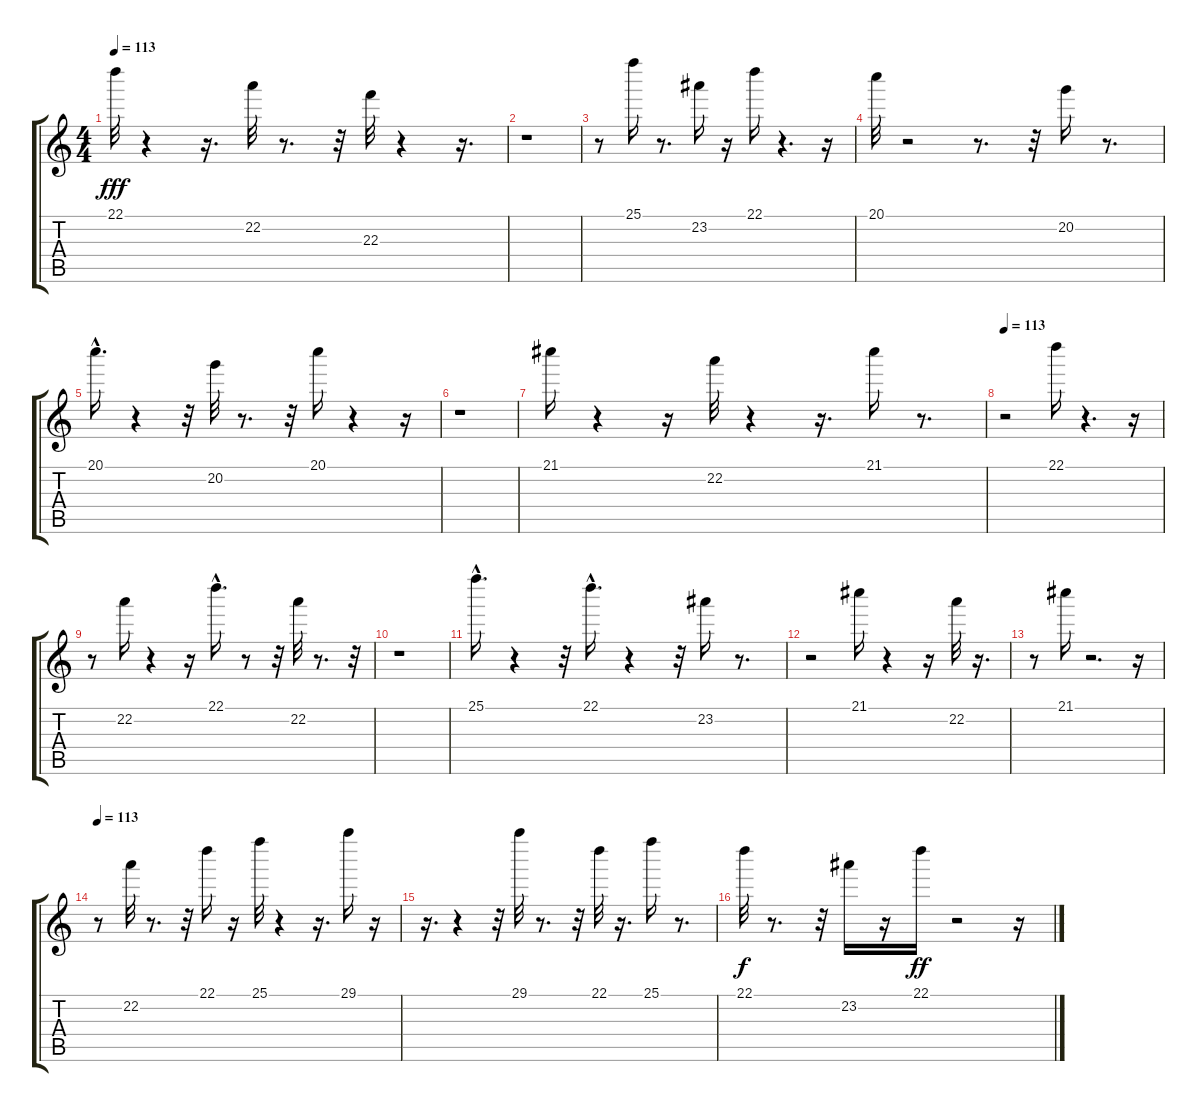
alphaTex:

\track "" {instrument electricbassfinger}
\staff {score tabs}
\tuning (E4 B3 G3 D3 A2 E2) {hide}
\ts (4 4)
\tempo 113
\clef g2
\ks c
22.1.32{dy fff} r.4 r.16{d} 22.2.32 r.8{d} r.32 22.3.32 r.4 r.16{d} |
r.1 |
r.8 25.1.16 r.8{d} 23.2.16 r.16 22.1.16 r.4{d} r.16 |
20.1.32 r.2 r.8{d} r.32 20.2.16 r.8{d} |
20.1{hac}.16{d} r.4 r.32 20.2.32 r.8{d} r.32 20.1.16 r.4 r.16 |
r.1 |
21.1.16 r.4 r.16 22.2.32 r.4 r.16{d} 21.1.16 r.8{d} |
\tempo 113
r.2 22.1.16 r.4{d} r.16 |
r.8 22.2.16 r.4 r.16 22.1{hac}.16{d} r.8 r.32 22.2.32 r.8{d} r.32 |
r.1 |
25.1{hac}.16{d} r.4 r.32 22.1{hac}.16{d} r.4 r.32 23.2.16 r.8{d} |
r.2 21.1.16 r.4 r.16 22.2.32 r.16{d} |
r.8 21.1.16 r.2{d} r.16 |
\tempo 113
r.8 22.2.32 r.8{d} r.32 22.1.16 r.16 25.1.32 r.4 r.16{d} 29.1.16 r.16 |
r.16{d} r.4 r.32 29.1.32 r.8{d} r.32 22.1.32 r.16{d} 25.1.16 r.8{d} |
22.1.32{dy f} r.8{d} r.32 23.2.16 r.16 22.1.16{dy ff} r.2 r.16
